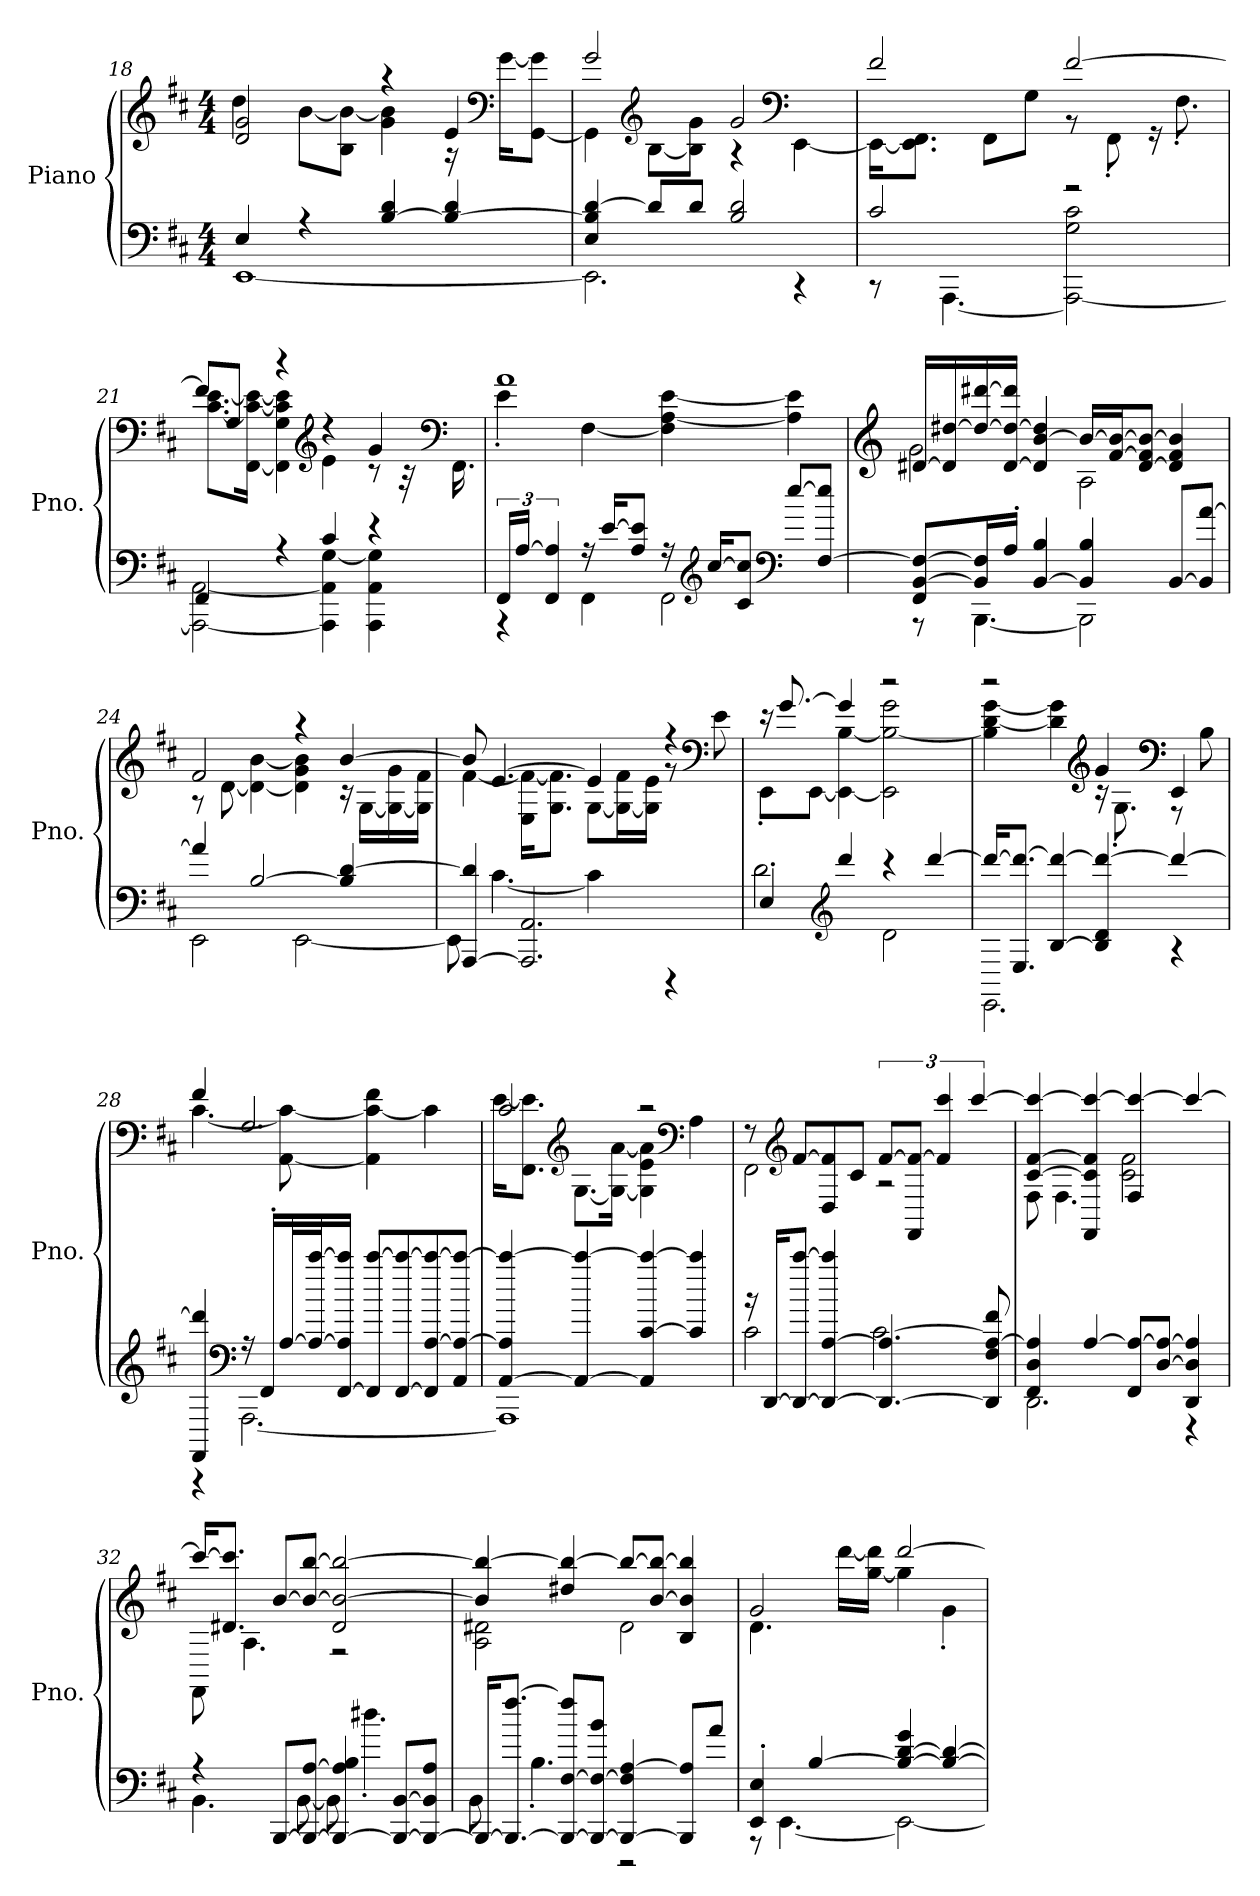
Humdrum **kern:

**kern	**kern
*part1	*part1
*staff2	*staff1
*I"Piano	*
*I'Pno.	*
!!LO:LB:g=z
*clefF4	*clefG2
*k[f#c#]	*k[f#c#]
*M4/4	*M4/4
=18	=18
*^	*^
4E/	[1EE	2d/ 2g/	4dd\
4r	.	.	[8b\L
.	.	.	8B\ 8b\_J
[4B/ 4d/	.	4r	4g\ 4b\]
4B/_ 4d/	.	4e/	16r
*	*	*clefF4	*
.	.	.	[16g\KL
.	.	.	[8GG\ 8g\]J
=19	=19	=19	=19
4E/ 4B/] [4d/	2.EE\]	2g/	4GG\]
*	*	*clefG2	*
8d/L]	.	.	[8B\L
8d/J	.	.	8B\] 8g\J
2B/ 2d/	.	2g/	4r
*	*	*clefF4	*
.	4r	.	[4EE\
=20	=20	=20	=20
2c#/	8r	2f#/	16EE\KL_
.	.	.	8.EE\] 8.FF#\J
.	[4.AAA\	.	.
.	.	.	8FF#\L
.	.	.	8G\J
2r	2AAA\_ 2G\ 2c#\	[2f#/	8r
.	.	.	8FF#'\
.	.	.	16r
.	.	.	8.F#'\
=21	=21	=21	=21
4FF#/	2AAA\_ [2AA\	8f#/L]	[8.c#\ [8.e\L
.	.	8G/J	.
.	.	.	[16FF#\ 16c#\_ 16e\_Jk
4r	.	4r	4FF#\] 4G\ 4c#\] 4e\]
*	*	*clefG2	*
4c#/	4AAA\] 4AA\] [4G\	4r	4e\
4r	4AAA\ 4AA\ 4G\]	4g/	8r
.	.	.	32r
*	*	*clefF4	*
.	.	.	16.FF#\
!!LO:LB:g=z	!!
=22	=22	=22	=22
24FF#/LL	4r	1a	4e'\
[24A/JJ	.	.	.
6FF#/ 6A/]	.	.	.
16r	4FF#\	.	[4F#\
[16e/KL	.	.	.
8A/ 8e/]J	.	.	.
16r	2FF#\	.	4F#\] [4A\ [4e\
*clefG2	*	*	*
[16cc#/KL	.	.	.
8c#/ 8cc#/]J	.	.	.
*clefF4	*	*	*
[8ee/L	.	.	4A\] 4e\]
[8F#/ 8ee/]J	.	.	.
=23	=23	=23	=23
*	*	*clefG2	*
8FF#/ [8BB/ 8F#/_L	8r	[16d#X/LL	2g\
.	.	16d#/] [16dd#X/	.
16BB/] 16F#/]L	[4.BBB\	16dd#/_ [16ddd#X/	.
16A'/JJ	.	[16d#/ 16dd#/_ 16ddd#/]JJ	.
[4BB/ 4B/	.	4d#/] [4b/ 4dd#/]	.
4BB/] 4B/	2BBB\]	16b/LL_	2A\
.	.	[16f#/ 16b/_J	.
.	.	[8d#/ 8f#/] 8b/_J	.
[8BB/L	.	4d#/] 4f#/ 4b/]	.
8BB/] [8a/J	.	.	.
=24	=24	=24	=24
4a/]	2EE\	2f#/	8r
.	.	.	[8d\
[2B/	.	.	4d\_ [4b\
.	[2EE\	4r	4d\] 4g\ 4b\]
4B/] [4d/	.	[4b/	16r
.	.	.	[16G\LL
.	.	.	16G\_ 16g\
.	.	.	16G\] 16f#\JJ
!!LO:PB:g=z	!!
=25	=25	=25	=25
[4AAA/ 4d/]	8EE\]	8b/]	[4f#\
.	[4.c#\	[4.e/	.
2.AAA/] 2.AA/	.	.	16E\ 16f#\_KL
.	.	.	8.G\ 8.f#\]J
.	4c#\]	4e/]	[8G\L
.	.	.	16G\_ 16f#\L
.	.	.	16G\] 16e\JJ
.	4r	4r	8r
*	*	*clefF4	*
.	.	.	8e\
=26	=26	=26	=26
4E'/	2d\	16r	8EE'\L
.	.	[8.g/	.
.	.	.	[8EE\J
*clefG2	*	*	*
4ddd/	.	4g/]	4EE\_ [4B\
4r	2d\	2r	2EE\] 2B\_ 2g\
[4ddd/	.	.	.
=27	=27	=27	=27
16ddd/KL_	2.EE\	2r	4B\] [4d\ [4g\
8.E/ 8.ddd/_J	.	.	.
[4B/ 4ddd/_	.	.	4d\] 4g\]
*	*	*clefG2	*
4B/] 4d/ 4ddd/_	.	4g/	16r
.	.	.	8.G'\
*	*	*clefF4	*
4ddd/_	4r	4EE/	8r
.	.	.	8B\
=28	=28	=28	=28
4FF#/ 4ddd/]	4r	4f#/	[4.c#\
*clefF4	*	*	*
16r	[2.AAA\	2.G/	.
16FF#'/LL	.	.	.
[32A/L	.	.	[8AA\ 8c#\_
32A/_ [32ccc#/J	.	.	.
[16FF#/ 16A/] 16ccc#/]JJ	.	.	.
8FF#/] [8ccc#/L	.	.	4AA\] 4c#\_ 4f#\
[8FF#/ 8ccc#/_	.	.	.
8FF#/] [8A/ 8ccc#/_	.	.	4c#\]
8AA/ 8A/_ 8ccc#/_J	.	.	.
!!LO:LB:g=z	!!
=29	=29	=29	=29
[4AA/ 4A/] 4ccc#/_	1AAA]	2c#/	[16e\KL
.	.	.	8.FF#\ 8.e\]J
*	*	*clefG2	*
4AA/_ 4ccc#/_	.	.	[8.G\L
.	.	.	16G\_ [16a\Jk
4AA/] [4c#/ 4ccc#/_	.	2r	4G\] 4e\ 4a\]
*	*	*clefF4	*
4c#/] 4ccc#/]	.	.	4A\
=30	=30	=30	=30
16r	2c#\	8r	2FF#\
[16DD/KL	.	.	.
*	*	*clefG2	*
8DD/_ [8ccc#/J	.	[8f#/L	.
4DD/_ [4A/ 4ccc#/]	.	8D/ 8f#/]	.
.	.	8c#/J	.
4.DD/_ 4.A/_	2c#\	[12f#/L	2r
.	.	12FF#/ 12f#/_J	.
.	.	6f#/] 6ccc#/	.
.	.	[6ccc#/	.
8DD/] 8F#/ 8A/_ 8f#/	.	.	.
=31	=31	=31	=31
4FF#/ 4D/ 4A/]	2.DD\	[4c#/ [4f#/ 4ccc#/_	8F#\
.	.	.	4.F#\
[4A/	.	4FF#/ 4c#/] 4f#/] 4ccc#/_	.
8FF#/ 8A/_L	.	4F#/ 4ccc#/_	2c#\ 2f#\
[8D/ 8A/_J	.	.	.
4DD/ 4D/] 4A/]	4r	4ccc#/_	.
=32	=32	=32	=32
4r	4.BB\	16ccc#/KL_	8FF#\
.	.	8.d#X/ 8.ccc#/]J	.
.	.	.	4.A\
[8BBB/L	.	[8b/L	.
8BBB/_ [8A/J	[8BB\	8b/_ [8bb/J	.
4BBB/_ 4A/] 4B/	8BB\]	2d#/ 2b/_ 2bb/_	2r
.	4.dd#X'\	.	.
8BBB/_ [8BB/L	.	.	.
8BBB/_ 8BB/] 8A/J	.	.	.
!!LO:LB:g=z	!!
=33	=33	=33	=33
16BBB/KL_	8BB\	4b/] 4bb/_	2A\ 2d#X\
8.BBB/_ [8.ff#/J	.	.	.
.	4.B'\	.	.
8BBB/_ [8F#/ 8ff#/]L	.	4dd#X/ 4bb/_	.
8BBB/_ 8F#/_ 8b/J	.	.	.
4BBB/_ 4F#/] [4A/	2r	8bb/L_	2d#\
.	.	[8b/ 8bb/_J	.
8BBB/] 8A/]L	.	4B/ 4b/] 4bb/]	.
8a/J	.	.	.
=34	=34	=34	=34
4EE/' 4E/'	8r	2g/	4.d\
.	[4.EE\	.	.
[4B/	.	.	.
.	.	.	[16ddd\LL
.	.	.	[16gg\ 16ddd\]JJ
4B/_ [4d/ 4g/	2EE\_	[2ddd/	4gg\]
4B/_ 4d/_	.	.	4g'\
*v	*v	*	*
*	*v	*v
=	=
*-	*-
